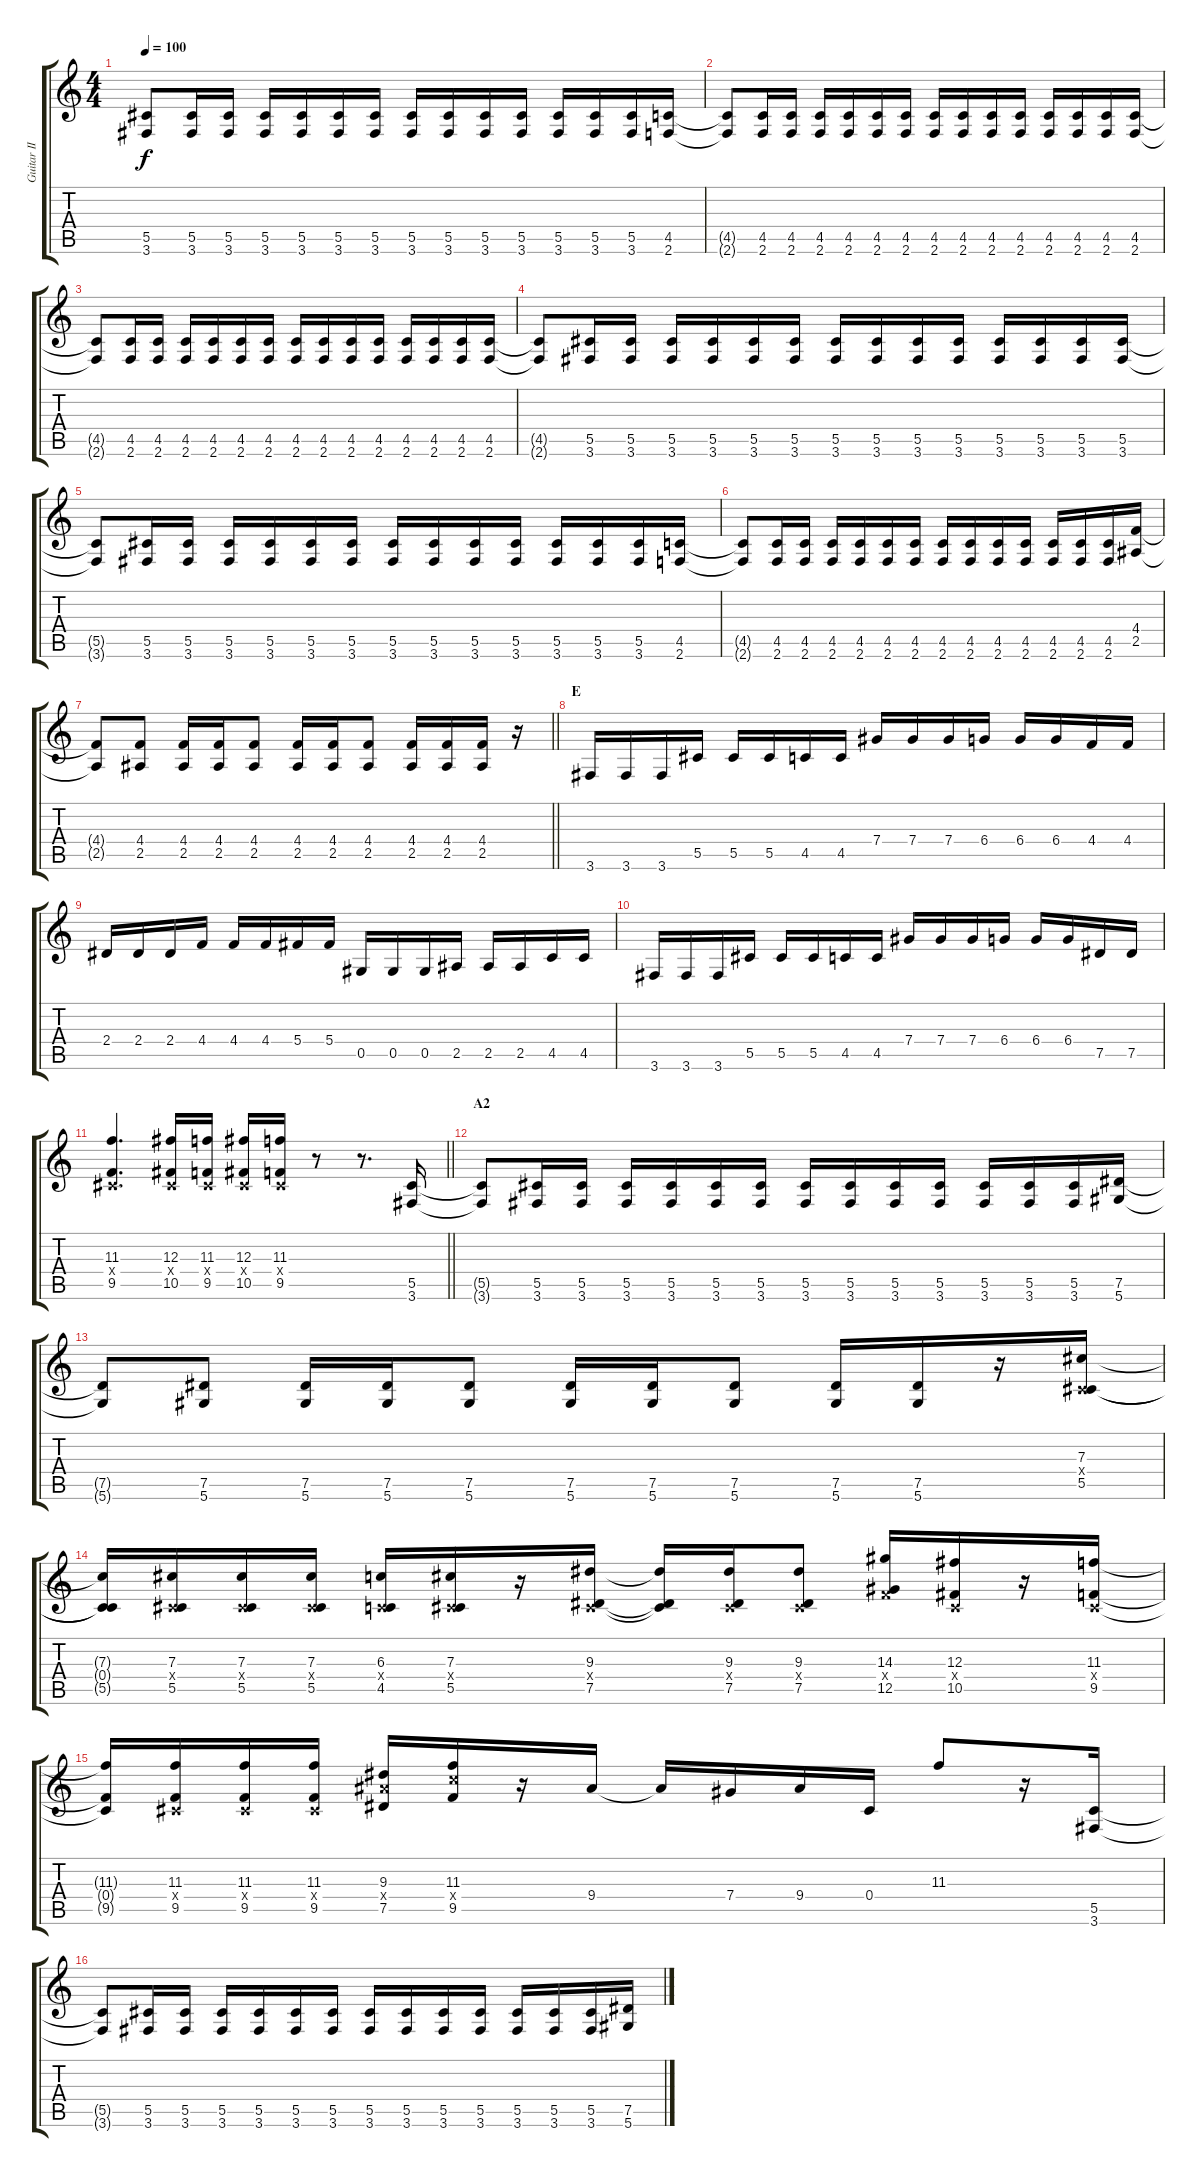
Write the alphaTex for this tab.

\track ("Guitar II" "Guitar II") {instrument distortionguitar}
\staff {score tabs}
\tuning (Eb4 Bb3 Gb3 Db3 Ab2 Eb2) {hide}
\ts (4 4)
\tempo 100
\clef g2
\ks c
(5.5{t} 3.6{t}).8{dy f} (5.5 3.6).16 (5.5 3.6).16 (5.5 3.6).16 (5.5 3.6).16 (5.5 3.6).16 (5.5 3.6).16 (5.5 3.6).16 (5.5 3.6).16 (5.5 3.6).16 (5.5 3.6).16 (5.5 3.6).16 (5.5 3.6).16 (5.5 3.6).16 (4.5 2.6).16 |
(4.5{t} 2.6{t}).8 (4.5 2.6).16 (4.5 2.6).16 (4.5 2.6).16 (4.5 2.6).16 (4.5 2.6).16 (4.5 2.6).16 (4.5 2.6).16 (4.5 2.6).16 (4.5 2.6).16 (4.5 2.6).16 (4.5 2.6).16 (4.5 2.6).16 (4.5 2.6).16 (4.5 2.6).16 |
(4.5{t} 2.6{t}).8 (4.5 2.6).16 (4.5 2.6).16 (4.5 2.6).16 (4.5 2.6).16 (4.5 2.6).16 (4.5 2.6).16 (4.5 2.6).16 (4.5 2.6).16 (4.5 2.6).16 (4.5 2.6).16 (4.5 2.6).16 (4.5 2.6).16 (4.5 2.6).16 (4.5 2.6).16 |
(4.5{t} 2.6{t}).8 (5.5 3.6).16 (5.5 3.6).16 (5.5 3.6).16 (5.5 3.6).16 (5.5 3.6).16 (5.5 3.6).16 (5.5 3.6).16 (5.5 3.6).16 (5.5 3.6).16 (5.5 3.6).16 (5.5 3.6).16 (5.5 3.6).16 (5.5 3.6).16 (5.5 3.6).16 |
(5.5{t} 3.6{t}).8 (5.5 3.6).16 (5.5 3.6).16 (5.5 3.6).16 (5.5 3.6).16 (5.5 3.6).16 (5.5 3.6).16 (5.5 3.6).16 (5.5 3.6).16 (5.5 3.6).16 (5.5 3.6).16 (5.5 3.6).16 (5.5 3.6).16 (5.5 3.6).16 (4.5 2.6).16 |
(4.5{t} 2.6{t}).8 (4.5 2.6).16 (4.5 2.6).16 (4.5 2.6).16 (4.5 2.6).16 (4.5 2.6).16 (4.5 2.6).16 (4.5 2.6).16 (4.5 2.6).16 (4.5 2.6).16 (4.5 2.6).16 (4.5 2.6).16 (4.5 2.6).16 (4.5 2.6).16 (4.4 2.5).16 |
\barLineRight lightlight
(4.4{t} 2.5{t}).8 (4.4 2.5).8 (4.4 2.5).16 (4.4 2.5).16 (4.4 2.5).8 (4.4 2.5).16 (4.4 2.5).16 (4.4 2.5).8 (4.4 2.5).16 (4.4 2.5).16 (4.4 2.5).16 r.16 |
\section ("" "E")
3.6.16 3.6.16 3.6.16 5.5.16 5.5.16 5.5.16 4.5.16 4.5.16 7.4.16 7.4.16 7.4.16 6.4.16 6.4.16 6.4.16 4.4.16 4.4.16 |
2.4.16 2.4.16 2.4.16 4.4.16 4.4.16 4.4.16 5.4.16 5.4.16 0.5.16 0.5.16 0.5.16 2.5.16 2.5.16 2.5.16 4.5.16 4.5.16 |
3.6.16 3.6.16 3.6.16 5.5.16 5.5.16 5.5.16 4.5.16 4.5.16 7.4.16 7.4.16 7.4.16 6.4.16 6.4.16 6.4.16 7.5.16 7.5.16 |
\barLineRight lightlight
(11.3 0.4{x} 9.5).4{d} (12.3 0.4{x} 10.5).16 (11.3 0.4{x} 9.5).16 (12.3 0.4{x} 10.5).16 (11.3 0.4{x} 9.5).16 r.8 r.8{d} (5.5 3.6).16 |
\section ("" "A2")
(5.5{t} 3.6{t}).8 (5.5 3.6).16 (5.5 3.6).16 (5.5 3.6).16 (5.5 3.6).16 (5.5 3.6).16 (5.5 3.6).16 (5.5 3.6).16 (5.5 3.6).16 (5.5 3.6).16 (5.5 3.6).16 (5.5 3.6).16 (5.5 3.6).16 (5.5 3.6).16 (7.5 5.6).16 |
(7.5{t} 5.6{t}).8 (7.5 5.6).8 (7.5 5.6).16 (7.5 5.6).16 (7.5 5.6).8 (7.5 5.6).16 (7.5 5.6).16 (7.5 5.6).8 (7.5 5.6).16 (7.5 5.6).16 r.16 (7.3 0.4{x} 5.5).16 |
(7.3{t} 0.4{t} 5.5{t}).16 (7.3 0.4{x} 5.5).16 (7.3 0.4{x} 5.5).16 (7.3 0.4{x} 5.5).16 (6.3 0.4{x} 4.5).16 (7.3 0.4{x} 5.5).16 r.16 (9.3 0.4{x} 7.5).16 (9.3{t} 0.4{t} 7.5{t}).16 (9.3 0.4{x} 7.5).16 (9.3 0.4{x} 7.5).8 (14.3 4.4{x} 12.5).16 (12.3 0.4{x} 10.5).16 r.16 (11.3 0.4{x} 9.5).16 |
(11.3{t} 0.4{t} 9.5{t}).16 (11.3 0.4{x} 9.5).16 (11.3 0.4{x} 9.5).16 (11.3 0.4{x} 9.5).16 (9.3 9.4{x} 7.5).16 (11.3 11.4{x} 9.5).16 r.16 9.4.16 9.4{t}.16 7.4.16 9.4.16 0.4.16 11.3.8 r.16 (5.5 3.6).16 |
(5.5{t} 3.6{t}).8 (5.5 3.6).16 (5.5 3.6).16 (5.5 3.6).16 (5.5 3.6).16 (5.5 3.6).16 (5.5 3.6).16 (5.5 3.6).16 (5.5 3.6).16 (5.5 3.6).16 (5.5 3.6).16 (5.5 3.6).16 (5.5 3.6).16 (5.5 3.6).16 (7.5 5.6).16
